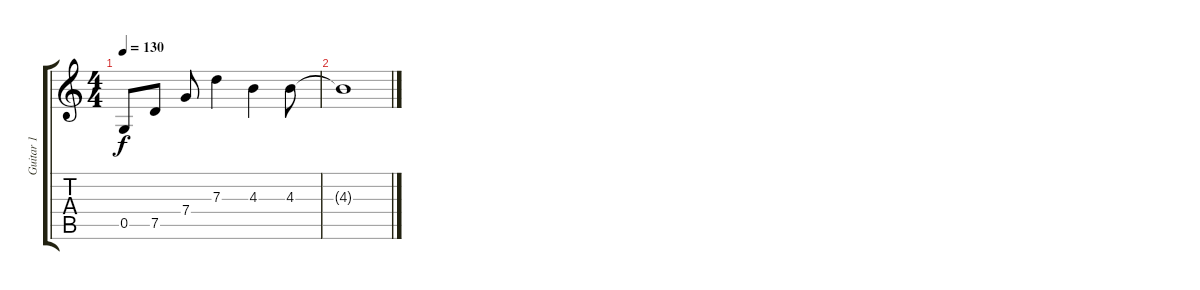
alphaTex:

\track ("Guitar 1" "Guitar 1") {instrument distortionguitar}
\staff {score tabs}
\tuning (E4 C4 G3 C3 G2 C2) {hide}
\ts (4 4)
\tempo 130
\clef g2
\ks c
0.5.8{dy f} 7.5.8 7.4.8 7.3.4 4.3.4 4.3.8 |
4.3{t}.1
